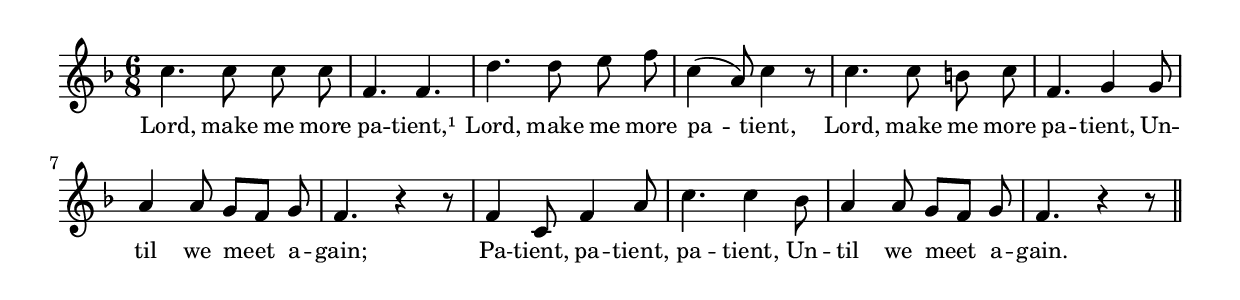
% 0.ly - Score sheet for "Lord, Make Me More Patient"
% Copyright (C) 2007  Marcus Brinkmann <marcus@gnu.org>
%
% This score sheet is free software; you can redistribute it and/or
% modify it under the terms of the Creative Commons Legal Code
% Attribution-ShareALike as published by Creative Commons; either
% version 2.0 of the License, or (at your option) any later version.
%
% This score sheet is distributed in the hope that it will be useful,
% but WITHOUT ANY WARRANTY; without even the implied warranty of
% MERCHANTABILITY or FITNESS FOR A PARTICULAR PURPOSE.  See the
% Creative Commons Legal Code Attribution-ShareALike for more details.
%
% You should have received a copy of the Creative Commons Legal Code
% Attribution-ShareALike along with this score sheet; if not, write to
% Creative Commons, 543 Howard Street, 5th Floor,
% San Francisco, CA 94105-3013  United States

\version "2.10.0"

%\header
%{
%  title = "Lord, Make Me More Patient"
%  composer = "trad."
%}

melody =
<<
     \context Voice
    {
	\set Staff.midiInstrument = "acoustic grand"
	\override Staff.VerticalAxisGroup #'minimum-Y-extent = #'(0 . 0)
	
	\autoBeamOff

	\time 6/8
	\clef violin
	\key f \major
	{
	    c''4. c''8 c'' c'' | f'4. f' |
	    d''4. d''8 e'' f'' | c''4( a'8) c''4 r8 |
	    c''4. c''8 b' c'' | f'4. g'4 g'8 |
	    a'4 a'8 g'[ f'] g' | f'4. r4 r8 |
	    f'4 c'8 f'4 a'8 | c''4. c''4 bes'8 |
	    a'4 a'8 g'8[ f'] g' | f'4. r4 r8 \bar "||"
	}
    }
    \lyricsto "" \new Lyrics
    {
        \override LyricText #'font-size = #0
        \override StanzaNumber #'font-size = #-1

	Lord, make me more pa -- tient,¹
	Lord, make me more pa -- tient,
	Lord, make me more pa -- tient,
	Un -- til we meet a -- gain;
	Pa -- tient, pa -- tient, pa -- tient,
	Un -- til we meet a -- gain.
    }
>>


\score
{
  \new Staff { \melody }

  \layout { indent = 0.0 }
}

\score
{
  \new Staff { \unfoldRepeats \melody }

  
  \midi {
    \context {
      \Score
      tempoWholesPerMinute = #(ly:make-moment 60 4)
      }
    }


}
